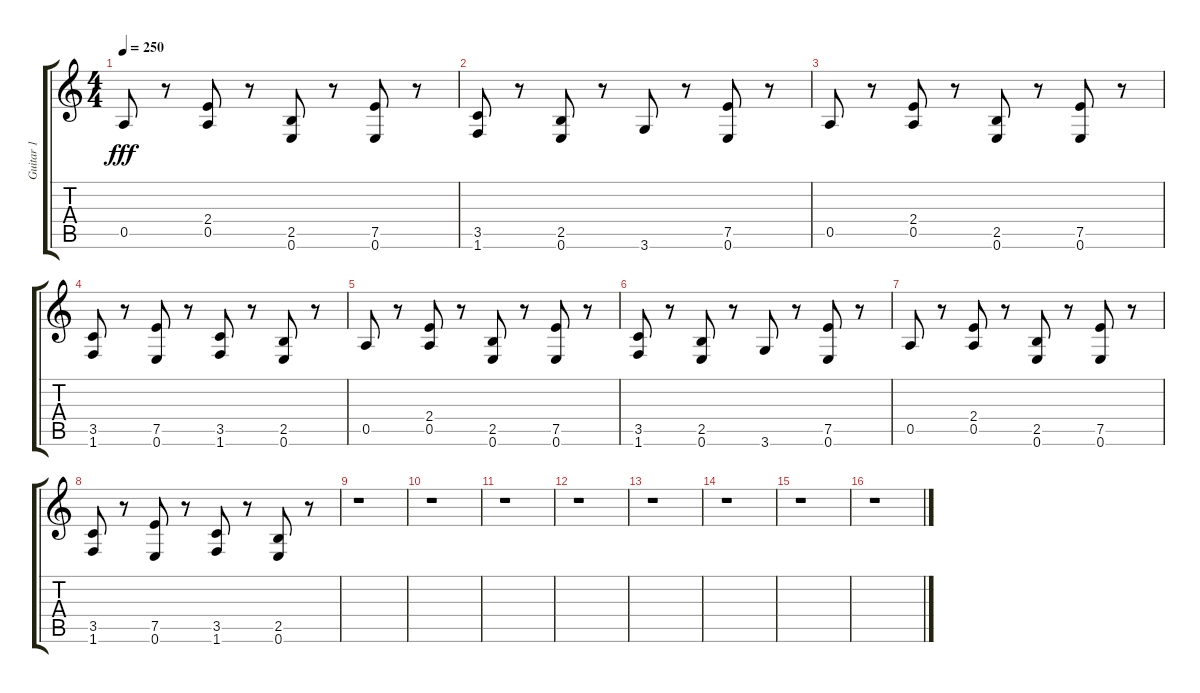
\track ("Guitar 1" "Guitar 1") {instrument overdrivenguitar}
\staff {score tabs}
\tuning (E4 B3 G3 D3 A2 E2) {hide}
\ts (4 4)
\tempo 250
\clef g2
\ks c
0.5.8{dy fff} r.8 (2.4 0.5).8 r.8 (2.5 0.6).8 r.8 (7.5 0.6).8 r.8 |
(3.5 1.6).8 r.8 (2.5 0.6).8 r.8 3.6.8 r.8 (7.5 0.6).8 r.8 |
0.5.8 r.8 (2.4 0.5).8 r.8 (2.5 0.6).8 r.8 (7.5 0.6).8 r.8 |
(3.5 1.6).8 r.8 (7.5 0.6).8 r.8 (3.5 1.6).8 r.8 (2.5 0.6).8 r.8 |
0.5.8 r.8 (2.4 0.5).8 r.8 (2.5 0.6).8 r.8 (7.5 0.6).8 r.8 |
(3.5 1.6).8 r.8 (2.5 0.6).8 r.8 3.6.8 r.8 (7.5 0.6).8 r.8 |
0.5.8 r.8 (2.4 0.5).8 r.8 (2.5 0.6).8 r.8 (7.5 0.6).8 r.8 |
(3.5 1.6).8 r.8 (7.5 0.6).8 r.8 (3.5 1.6).8 r.8 (2.5 0.6).8 r.8 |
r.1 |
r.1 |
r.1 |
r.1 |
r.1 |
r.1 |
r.1 |
r.1
